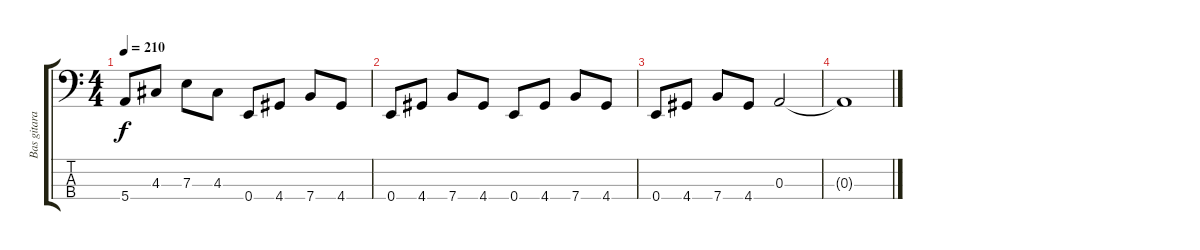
\track ("Bas gitara" "Bas gitara") {instrument electricbasspick}
\staff {score tabs}
\tuning (G2 D2 A1 E1) {hide}
\ts (4 4)
\tempo 210
\clef f4
\ks c
5.4.8{dy f} 4.3.8 7.3.8 4.3.8 0.4.8 4.4.8 7.4.8 4.4.8 |
0.4.8 4.4.8 7.4.8 4.4.8 0.4.8 4.4.8 7.4.8 4.4.8 |
0.4.8 4.4.8 7.4.8 4.4.8 0.3.2 |
0.3{t}.1
